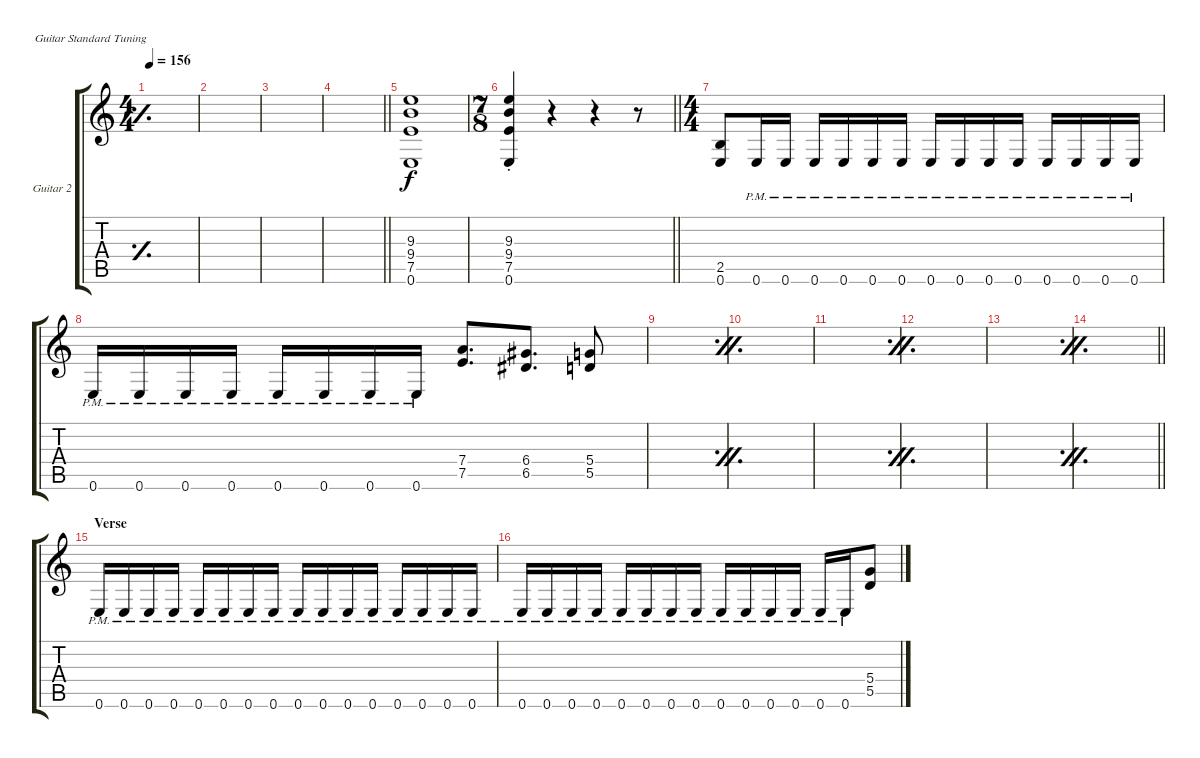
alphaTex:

\bracketExtendMode groupsimilarinstruments
\firstSystemTrackNameOrientation horizontal
\otherSystemsTrackNameOrientation horizontal
\track ("Guitar 2" "Guitar 2") {instrument overdrivenguitar}
\staff {score tabs}
\tuning (E4 B3 G3 D3 A2 E2)
\ts (4 4)
\tempo 156
\clef g2
\simile simple
\ks c
|
|
|
\barLineRight lightlight
|
(9.3 9.4 7.5 0.6).1 |
\ts (7 8)
\barLineRight lightlight
(9.3{st} 9.4{st} 7.5{st} 0.6{st}).4 r.4 r.4 r.8 |
\ts (4 4)
(2.5 0.6).8 0.6{pm}.16 0.6{pm}.16 0.6{pm}.16 0.6{pm}.16 0.6{pm}.16 0.6{pm}.16 0.6{pm}.16 0.6{pm}.16 0.6{pm}.16 0.6{pm}.16 0.6{pm}.16 0.6{pm}.16 0.6{pm}.16 0.6{pm}.16 |
0.6{pm}.16 0.6{pm}.16 0.6{pm}.16 0.6{pm}.16 0.6{pm}.16 0.6{pm}.16 0.6{pm}.16 0.6{pm}.16 (7.4 7.5).8{d} (6.4 6.5).8{d} (5.4 5.5).8 |
\simile firstofdouble
|
\simile secondofdouble
|
\simile firstofdouble
|
\simile secondofdouble
|
\simile firstofdouble
|
\simile secondofdouble
\barLineRight lightlight
|
\section ("" "Verse")
\simile none
0.6{pm}.16 0.6{pm}.16 0.6{pm}.16 0.6{pm}.16 0.6{pm}.16 0.6{pm}.16 0.6{pm}.16 0.6{pm}.16 0.6{pm}.16 0.6{pm}.16 0.6{pm}.16 0.6{pm}.16 0.6{pm}.16 0.6{pm}.16 0.6{pm}.16 0.6{pm}.16 |
0.6{pm}.16 0.6{pm}.16 0.6{pm}.16 0.6{pm}.16 0.6{pm}.16 0.6{pm}.16 0.6{pm}.16 0.6{pm}.16 0.6{pm}.16 0.6{pm}.16 0.6{pm}.16 0.6{pm}.16 0.6{pm}.16 0.6{pm}.16 (5.4 5.5).8
